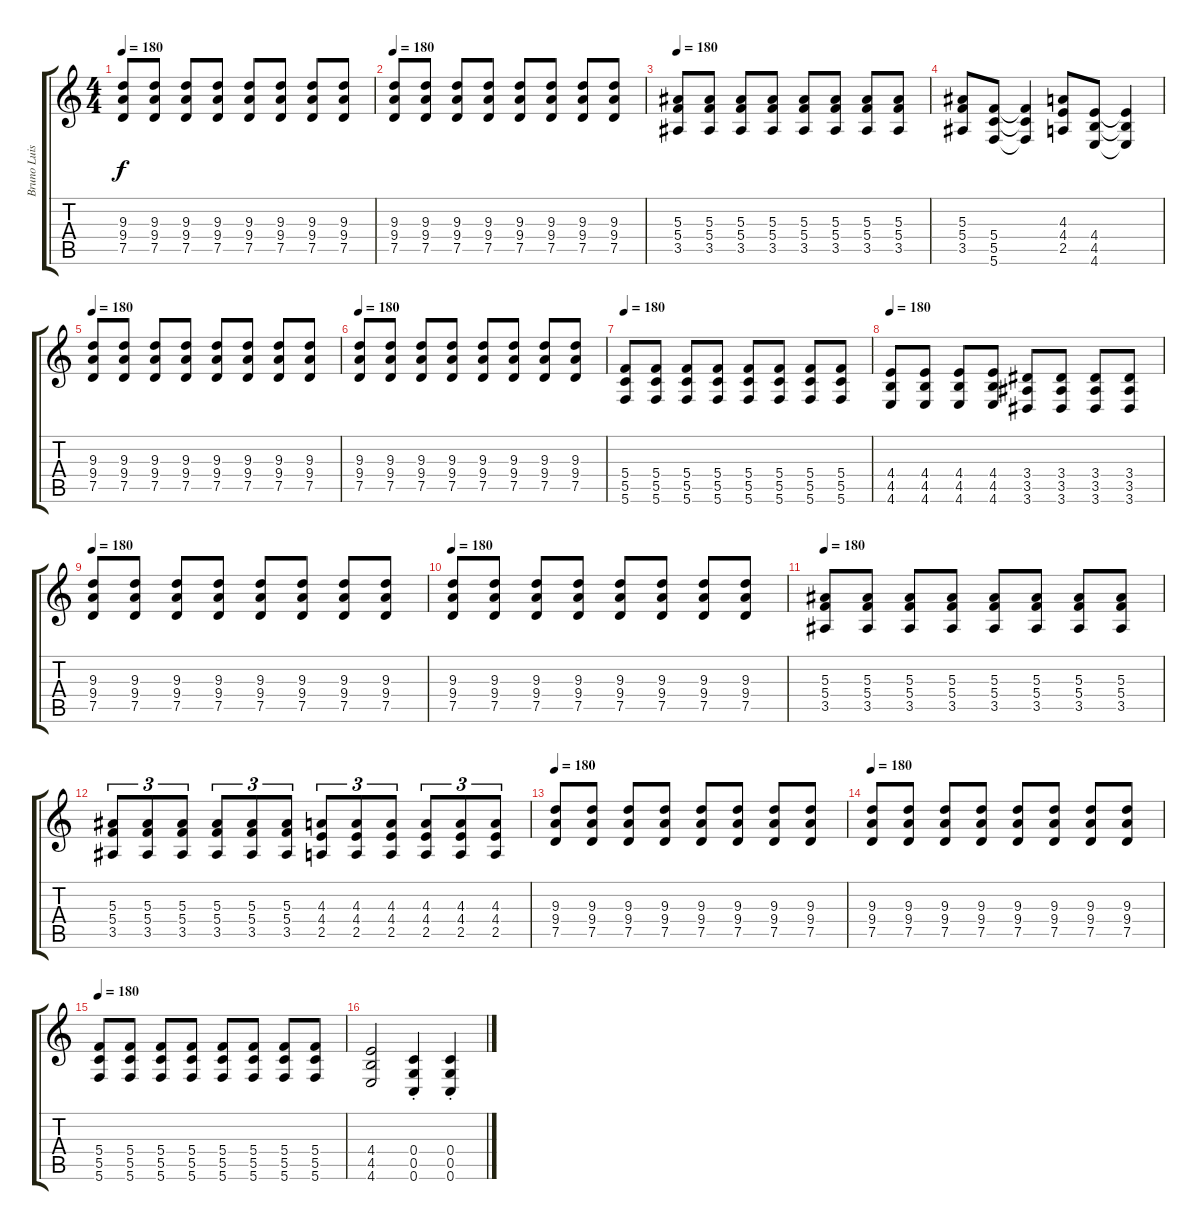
\track ("Bruno Luis" "Bruno Luis") {instrument distortionguitar}
\staff {score tabs}
\tuning (D4 A3 F3 C3 G2 C2) {hide}
\ts (4 4)
\tempo 180
\clef g2
\ks c
(9.3 9.4 7.5).8{dy f} (9.3 9.4 7.5).8 (9.3 9.4 7.5).8 (9.3 9.4 7.5).8 (9.3 9.4 7.5).8 (9.3 9.4 7.5).8 (9.3 9.4 7.5).8 (9.3 9.4 7.5).8 |
\tempo 180
(9.3 9.4 7.5).8 (9.3 9.4 7.5).8 (9.3 9.4 7.5).8 (9.3 9.4 7.5).8 (9.3 9.4 7.5).8 (9.3 9.4 7.5).8 (9.3 9.4 7.5).8 (9.3 9.4 7.5).8 |
\tempo 180
(5.3 5.4 3.5).8 (5.3 5.4 3.5).8 (5.3 5.4 3.5).8 (5.3 5.4 3.5).8 (5.3 5.4 3.5).8 (5.3 5.4 3.5).8 (5.3 5.4 3.5).8 (5.3 5.4 3.5).8 |
(5.3 5.4 3.5).8 (5.4 5.5 5.6).8 (5.4{t} 5.5{t} 5.6{t}).4 (4.3 4.4 2.5).8 (4.4 4.5 4.6).8 (4.4{t} 4.5{t} 4.6{t}).4 |
\tempo 180
(9.3 9.4 7.5).8 (9.3 9.4 7.5).8 (9.3 9.4 7.5).8 (9.3 9.4 7.5).8 (9.3 9.4 7.5).8 (9.3 9.4 7.5).8 (9.3 9.4 7.5).8 (9.3 9.4 7.5).8 |
\tempo 180
(9.3 9.4 7.5).8 (9.3 9.4 7.5).8 (9.3 9.4 7.5).8 (9.3 9.4 7.5).8 (9.3 9.4 7.5).8 (9.3 9.4 7.5).8 (9.3 9.4 7.5).8 (9.3 9.4 7.5).8 |
\tempo 180
(5.4 5.5 5.6).8 (5.4 5.5 5.6).8 (5.4 5.5 5.6).8 (5.4 5.5 5.6).8 (5.4 5.5 5.6).8 (5.4 5.5 5.6).8 (5.4 5.5 5.6).8 (5.4 5.5 5.6).8 |
\tempo 180
(4.4 4.5 4.6).8 (4.4 4.5 4.6).8 (4.4 4.5 4.6).8 (4.4 4.5 4.6).8 (3.4 3.5 3.6).8 (3.4 3.5 3.6).8 (3.4 3.5 3.6).8 (3.4 3.5 3.6).8 |
\tempo 180
(9.3 9.4 7.5).8 (9.3 9.4 7.5).8 (9.3 9.4 7.5).8 (9.3 9.4 7.5).8 (9.3 9.4 7.5).8 (9.3 9.4 7.5).8 (9.3 9.4 7.5).8 (9.3 9.4 7.5).8 |
\tempo 180
(9.3 9.4 7.5).8 (9.3 9.4 7.5).8 (9.3 9.4 7.5).8 (9.3 9.4 7.5).8 (9.3 9.4 7.5).8 (9.3 9.4 7.5).8 (9.3 9.4 7.5).8 (9.3 9.4 7.5).8 |
\tempo 180
(5.3 5.4 3.5).8 (5.3 5.4 3.5).8 (5.3 5.4 3.5).8 (5.3 5.4 3.5).8 (5.3 5.4 3.5).8 (5.3 5.4 3.5).8 (5.3 5.4 3.5).8 (5.3 5.4 3.5).8 |
(5.3 5.4 3.5).8{tu (3 2)} (5.3 5.4 3.5).8{tu (3 2)} (5.3 5.4 3.5).8{tu (3 2)} (5.3 5.4 3.5).8{tu (3 2)} (5.3 5.4 3.5).8{tu (3 2)} (5.3 5.4 3.5).8{tu (3 2)} (4.3 4.4 2.5).8{tu (3 2)} (4.3 4.4 2.5).8{tu (3 2)} (4.3 4.4 2.5).8{tu (3 2)} (4.3 4.4 2.5).8{tu (3 2)} (4.3 4.4 2.5).8{tu (3 2)} (4.3 4.4 2.5).8{tu (3 2)} |
\tempo 180
(9.3 9.4 7.5).8 (9.3 9.4 7.5).8 (9.3 9.4 7.5).8 (9.3 9.4 7.5).8 (9.3 9.4 7.5).8 (9.3 9.4 7.5).8 (9.3 9.4 7.5).8 (9.3 9.4 7.5).8 |
\tempo 180
(9.3 9.4 7.5).8 (9.3 9.4 7.5).8 (9.3 9.4 7.5).8 (9.3 9.4 7.5).8 (9.3 9.4 7.5).8 (9.3 9.4 7.5).8 (9.3 9.4 7.5).8 (9.3 9.4 7.5).8 |
\tempo 180
(5.4 5.5 5.6).8 (5.4 5.5 5.6).8 (5.4 5.5 5.6).8 (5.4 5.5 5.6).8 (5.4 5.5 5.6).8 (5.4 5.5 5.6).8 (5.4 5.5 5.6).8 (5.4 5.5 5.6).8 |
(4.4 4.5 4.6).2 (0.4{st} 0.5{st} 0.6{st}).4 (0.4{st} 0.5{st} 0.6{st}).4
